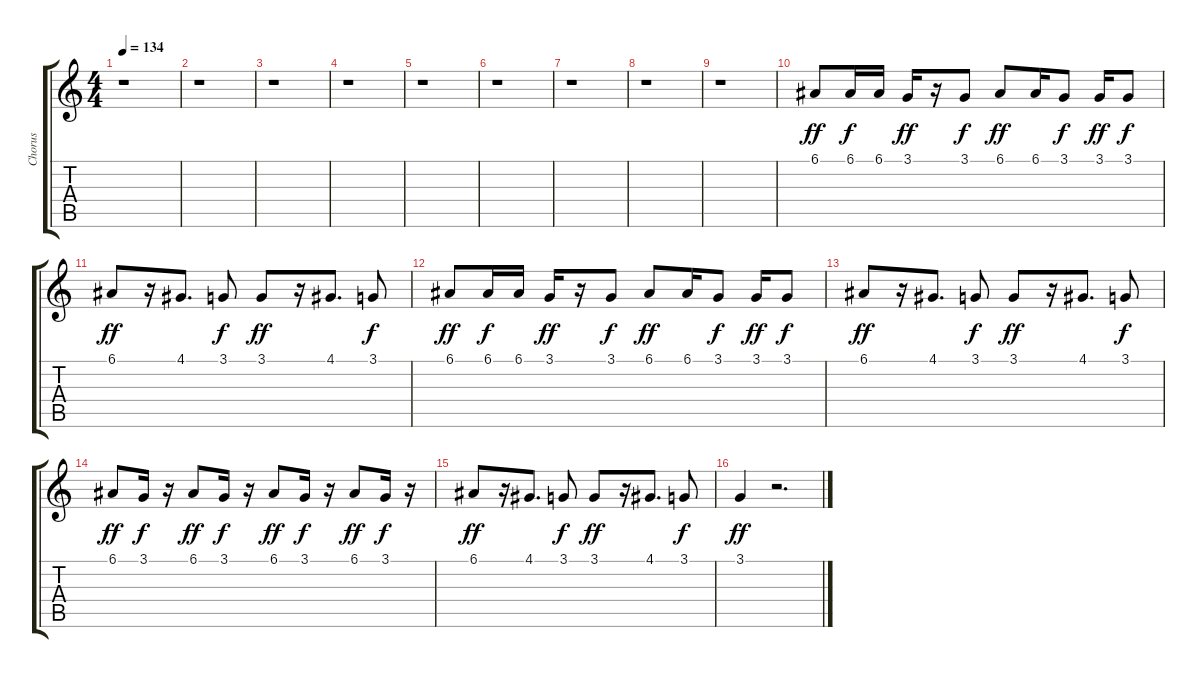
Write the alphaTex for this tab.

\track ("Chorus" "Chorus") {instrument clavinet}
\staff {score tabs}
\tuning (E4 B3 G3 D3 A2 E2) {hide}
\ts (4 4)
\tempo 134
\clef g2
\ks c
r.1{dy ff} |
r.1 |
r.1 |
r.1 |
r.1 |
r.1 |
r.1 |
r.1 |
r.1 |
6.1.8 6.1.16{dy f} 6.1.16 3.1.16{dy ff} r.16 3.1.8{dy f} 6.1.8{dy ff} 6.1.16 3.1.8{dy f} 3.1.16{dy ff} 3.1.8{dy f} |
6.1.8{dy ff} r.16 4.1.8{d} 3.1.8{dy f} 3.1.8{dy ff} r.16 4.1.8{d} 3.1.8{dy f} |
6.1.8{dy ff} 6.1.16{dy f} 6.1.16 3.1.16{dy ff} r.16 3.1.8{dy f} 6.1.8{dy ff} 6.1.16 3.1.8{dy f} 3.1.16{dy ff} 3.1.8{dy f} |
6.1.8{dy ff} r.16 4.1.8{d} 3.1.8{dy f} 3.1.8{dy ff} r.16 4.1.8{d} 3.1.8{dy f} |
6.1.8{dy ff} 3.1.16{dy f} r.16 6.1.8{dy ff} 3.1.16{dy f} r.16 6.1.8{dy ff} 3.1.16{dy f} r.16 6.1.8{dy ff} 3.1.16{dy f} r.16 |
6.1.8{dy ff} r.16 4.1.8{d} 3.1.8{dy f} 3.1.8{dy ff} r.16 4.1.8{d} 3.1.8{dy f} |
3.1.4{dy ff} r.2{d}
